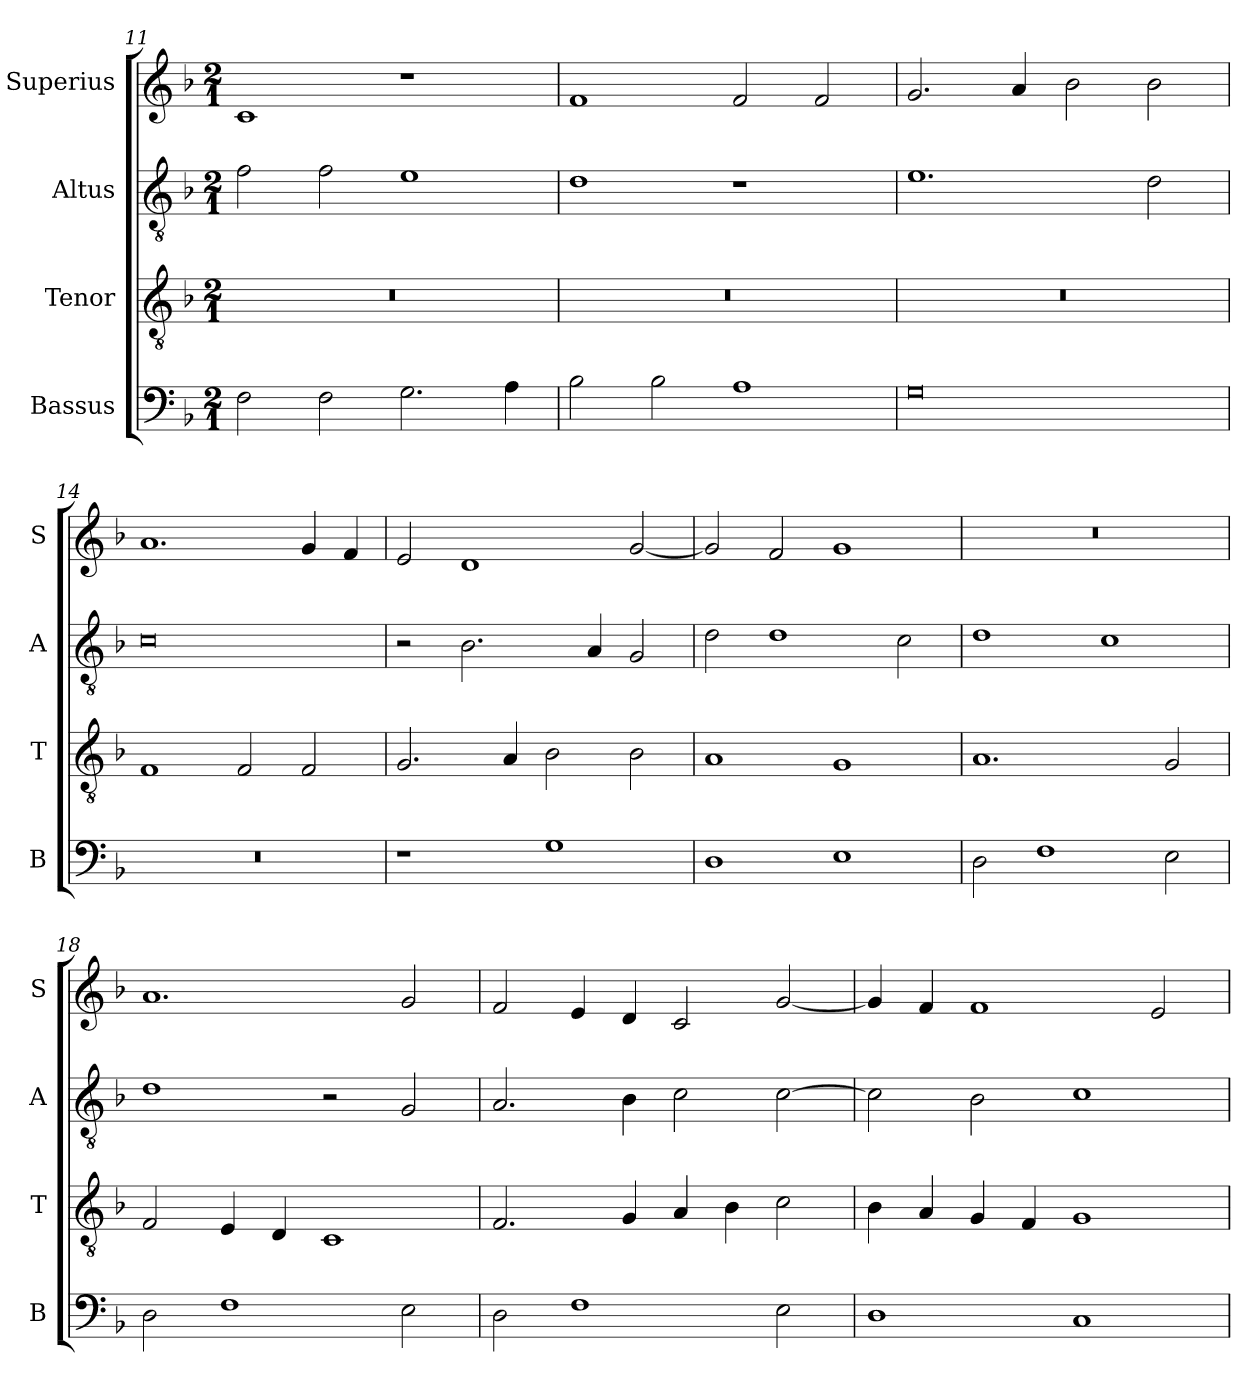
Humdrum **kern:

**kern	**kern	**kern	**kern
*part4	*part3	*part2	*part1
*staff4	*staff3	*staff2	*staff1
*I"Bassus	*I"Tenor	*I"Altus	*I"Superius
*I'B	*I'T	*I'A	*I'S
*clefF4	*clefGv2	*clefGv2	*clefG2
*k[b-]	*k[b-]	*k[b-]	*k[b-]
*M2/1	*M2/1	*M2/1	*M2/1
=11	=11	=11	=11
2F	0r	2f	1c
2F	.	2f	.
2.G	.	1e	1r
4A	.	.	.
=12	=12	=12	=12
2B-	0r	1d	1f
2B-	.	.	.
1A	.	1r	2f
.	.	.	2f
=13	=13	=13	=13
0G	0r	1.e	2.g
.	.	.	4a
.	.	.	2b-
.	.	2d	2b-
=14	=14	=14	=14
0r	1F	0c	1.a
.	2F	.	.
.	2F	.	4g
.	.	.	4f
=15	=15	=15	=15
1r	2.G	2r	2e
.	.	2.B-	1d
.	4A	.	.
1G	2B-	.	.
.	.	4A	.
.	2B-	2G	[2g
=16	=16	=16	=16
1D	1A	2d	2g]
.	.	1d	2f
1E	1G	.	1g
.	.	2c	.
=17	=17	=17	=17
2D	1.A	1d	0r
1F	.	.	.
.	.	1c	.
2E	2G	.	.
=18	=18	=18	=18
2D	2F	1d	1.a
1F	4E	.	.
.	4D	.	.
.	1C	2r	.
2E	.	2G	2g
=19	=19	=19	=19
2D	2.F	2.A	2f
1F	.	.	4e
.	4G	4B-	4d
.	4A	2c	2c
.	4B-	.	.
2E	2c	[2c	[2g
=20	=20	=20	=20
1D	4B-	2c]	4g]
.	4A	.	4f
.	4G	2B-	1f
.	4F	.	.
1C	1G	1c	.
.	.	.	2e
=	=	=	=
*-	*-	*-	*-
